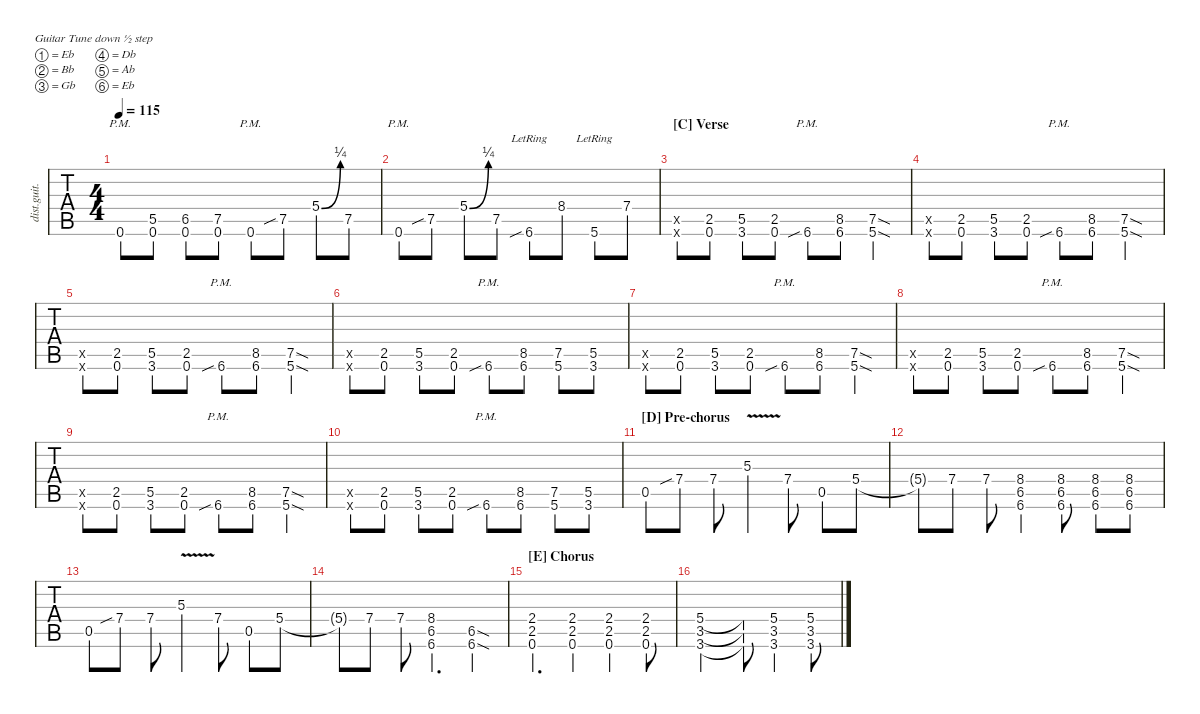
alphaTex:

\defaultSystemsLayout 4
\hideDynamics
\bracketExtendMode nobrackets
\otherSystemsTrackNameOrientation horizontal
\track ("Rhythm Guitar 1 (James)" "dist.guit.") {multiBarRest instrument distortionguitar}
\staff {tabs}
\tuning (Eb4 Bb3 Gb3 Db3 Ab2 Eb2)
\ts (4 4)
\tempo 115
\clef g2
\ks c
0.6{pm acc #}.8{dy mf} (0.6{acc #} 5.5{acc #}).8 (0.6{acc #} 6.5).8 (0.6{acc #} 7.5{acc #}).8 0.6{pm acc #}.8 7.5{sib acc #}.8 5.4{be (bend 0 0 27.599999999999998 1) acc #}.8 7.5{acc #}.8 |
0.6{pm acc #}.8 7.5{sib acc #}.8 5.4{be (bend 0 0 27.599999999999998 1) acc #}.8 7.5{acc #}.8 6.6{sib lr}.8 8.4.8 5.6{lr acc #}.8 7.4{acc #}.8 |
\section ("C" "Verse")
(0.6{x acc #} 0.5{x acc #}).8 (0.6{acc #} 2.5{acc #}).8 (3.6{acc #} 5.5{acc #}).8 (0.6{acc #} 2.5{acc #}).8 6.6{sib pm}.8 (6.6 8.5).8 (5.6{sod acc #} 7.5{sod acc #}).4 |
(0.6{x acc #} 0.5{x acc #}).8 (0.6{acc #} 2.5{acc #}).8 (3.6{acc #} 5.5{acc #}).8 (0.6{acc #} 2.5{acc #}).8 6.6{sib pm}.8 (6.6 8.5).8 (5.6{sod acc #} 7.5{sod acc #}).4 |
(0.6{x acc #} 0.5{x acc #}).8 (0.6{acc #} 2.5{acc #}).8 (3.6{acc #} 5.5{acc #}).8 (0.6{acc #} 2.5{acc #}).8 6.6{sib pm}.8 (6.6 8.5).8 (5.6{sod acc #} 7.5{sod acc #}).4 |
(0.6{x acc #} 0.5{x acc #}).8 (0.6{acc #} 2.5{acc #}).8 (3.6{acc #} 5.5{acc #}).8 (0.6{acc #} 2.5{acc #}).8 6.6{sib pm}.8 (6.6 8.5).8 (5.6{acc #} 7.5{acc #}).8 (5.5{acc #} 3.6{acc #}).8 |
(0.6{x acc #} 0.5{x acc #}).8 (0.6{acc #} 2.5{acc #}).8 (3.6{acc #} 5.5{acc #}).8 (0.6{acc #} 2.5{acc #}).8 6.6{sib pm}.8 (6.6 8.5).8 (5.6{sod acc #} 7.5{sod acc #}).4 |
(0.6{x acc #} 0.5{x acc #}).8 (0.6{acc #} 2.5{acc #}).8 (3.6{acc #} 5.5{acc #}).8 (0.6{acc #} 2.5{acc #}).8 6.6{sib pm}.8 (6.6 8.5).8 (5.6{sod acc #} 7.5{sod acc #}).4 |
(0.6{x acc #} 0.5{x acc #}).8 (0.6{acc #} 2.5{acc #}).8 (3.6{acc #} 5.5{acc #}).8 (0.6{acc #} 2.5{acc #}).8 6.6{sib pm}.8 (6.6 8.5).8 (5.6{sod acc #} 7.5{sod acc #}).4 |
(0.6{x acc #} 0.5{x acc #}).8 (0.6{acc #} 2.5{acc #}).8 (3.6{acc #} 5.5{acc #}).8 (0.6{acc #} 2.5{acc #}).8 6.6{sib pm}.8 (6.6 8.5).8 (5.6{acc #} 7.5{acc #}).8 (5.5{acc #} 3.6{acc #}).8 |
\section ("D" "Pre-chorus")
0.5{acc #}.8 7.4{sib acc #}.8 7.4{acc #}.8 5.3{v}.4 7.4{acc #}.8 0.5{acc #}.8 5.4{acc #}.8 |
5.4{t acc #}.8 7.4{acc #}.8 7.4{acc #}.8 (6.6 6.5 8.4).4 (6.5 6.6 8.4).8 (6.5 6.6 8.4).8 (6.5 6.6 8.4).8 |
0.5{acc #}.8 7.4{sib acc #}.8 7.4{acc #}.8 5.3{v}.4 7.4{acc #}.8 0.5{acc #}.8 5.4{acc #}.8 |
5.4{t acc #}.8 7.4{acc #}.8 7.4{acc #}.8 (6.6 6.5 8.4).4{d} (6.6{sod} 6.5{sod}).4 |
\section ("E" "Chorus")
(0.6{acc #} 2.5{acc #} 2.4{acc #}).4{d} (0.6{acc #} 2.5{acc #} 2.4{acc #}).4 (0.6{st acc #} 2.5{st acc #} 2.4{st acc #}).4 (0.6{acc #} 2.5{acc #} 2.4{acc #}).8 |
(3.5 5.4{acc #} 3.6{acc #}).2 (3.5{t} 5.4{t acc #} 3.6{t acc #}).8 (3.5{st} 5.4{st acc #} 3.6{st acc #}).4 (3.5 5.4{acc #} 3.6{acc #}).8
